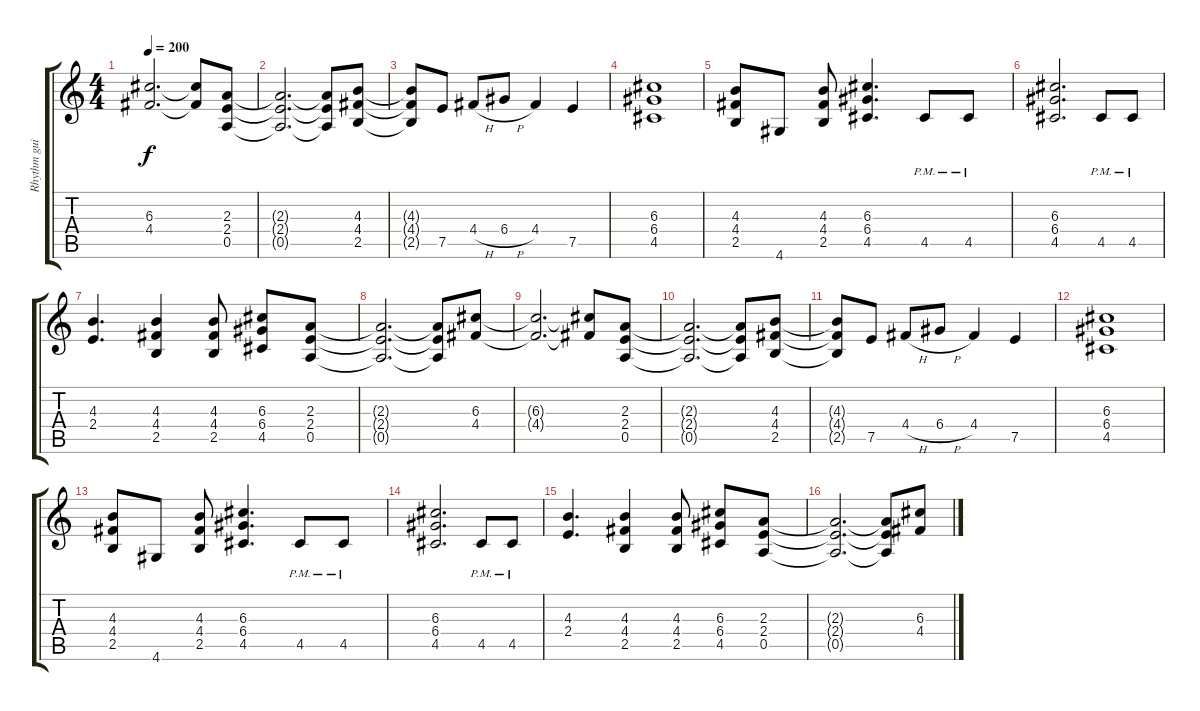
\track ("Rhythm guitar 1" "Rhythm gui") {instrument distortionguitar}
\staff {score tabs}
\tuning (E4 B3 G3 D3 A2 E2) {hide}
\ts (4 4)
\tempo 200
\clef g2
\ks c
(6.3{t} 4.4{t}).2{d dy f} (6.3{t} 4.4{t}).8 (2.3 2.4 0.5).8 |
(2.3{t} 2.4{t} 0.5{t}).2{d} (2.3{t} 2.4{t} 0.5{t}).8 (4.3 4.4 2.5).8 |
(4.3{t} 4.4{t} 2.5{t}).8 7.5.8 4.4{h}.8 6.4{h}.8 4.4.4 7.5.4 |
(6.3 6.4 4.5).1 |
(4.3 4.4 2.5).8 4.6.8 (4.3 4.4 2.5).8 (6.3 6.4 4.5).4{d} 4.5{pm}.8 4.5{pm}.8 |
(6.3 6.4 4.5).2{d} 4.5{pm}.8 4.5{pm}.8 |
(4.3 2.4).4{d} (4.3 4.4 2.5).4 (4.3 4.4 2.5).8 (6.3 6.4 4.5).8 (2.3 2.4 0.5).8 |
(2.3{t} 2.4{t} 0.5{t}).2{d} (2.3{t} 2.4{t} 0.5{t}).8 (6.3 4.4).8 |
(6.3{t} 4.4{t}).2{d} (6.3{t} 4.4{t}).8 (2.3 2.4 0.5).8 |
(2.3{t} 2.4{t} 0.5{t}).2{d} (2.3{t} 2.4{t} 0.5{t}).8 (4.3 4.4 2.5).8 |
(4.3{t} 4.4{t} 2.5{t}).8 7.5.8 4.4{h}.8 6.4{h}.8 4.4.4 7.5.4 |
(6.3 6.4 4.5).1 |
(4.3 4.4 2.5).8 4.6.8 (4.3 4.4 2.5).8 (6.3 6.4 4.5).4{d} 4.5{pm}.8 4.5{pm}.8 |
(6.3 6.4 4.5).2{d} 4.5{pm}.8 4.5{pm}.8 |
(4.3 2.4).4{d} (4.3 4.4 2.5).4 (4.3 4.4 2.5).8 (6.3 6.4 4.5).8 (2.3 2.4 0.5).8 |
(2.3{t} 2.4{t} 0.5{t}).2{d} (2.3{t} 2.4{t} 0.5{t}).8 (6.3 4.4).8
